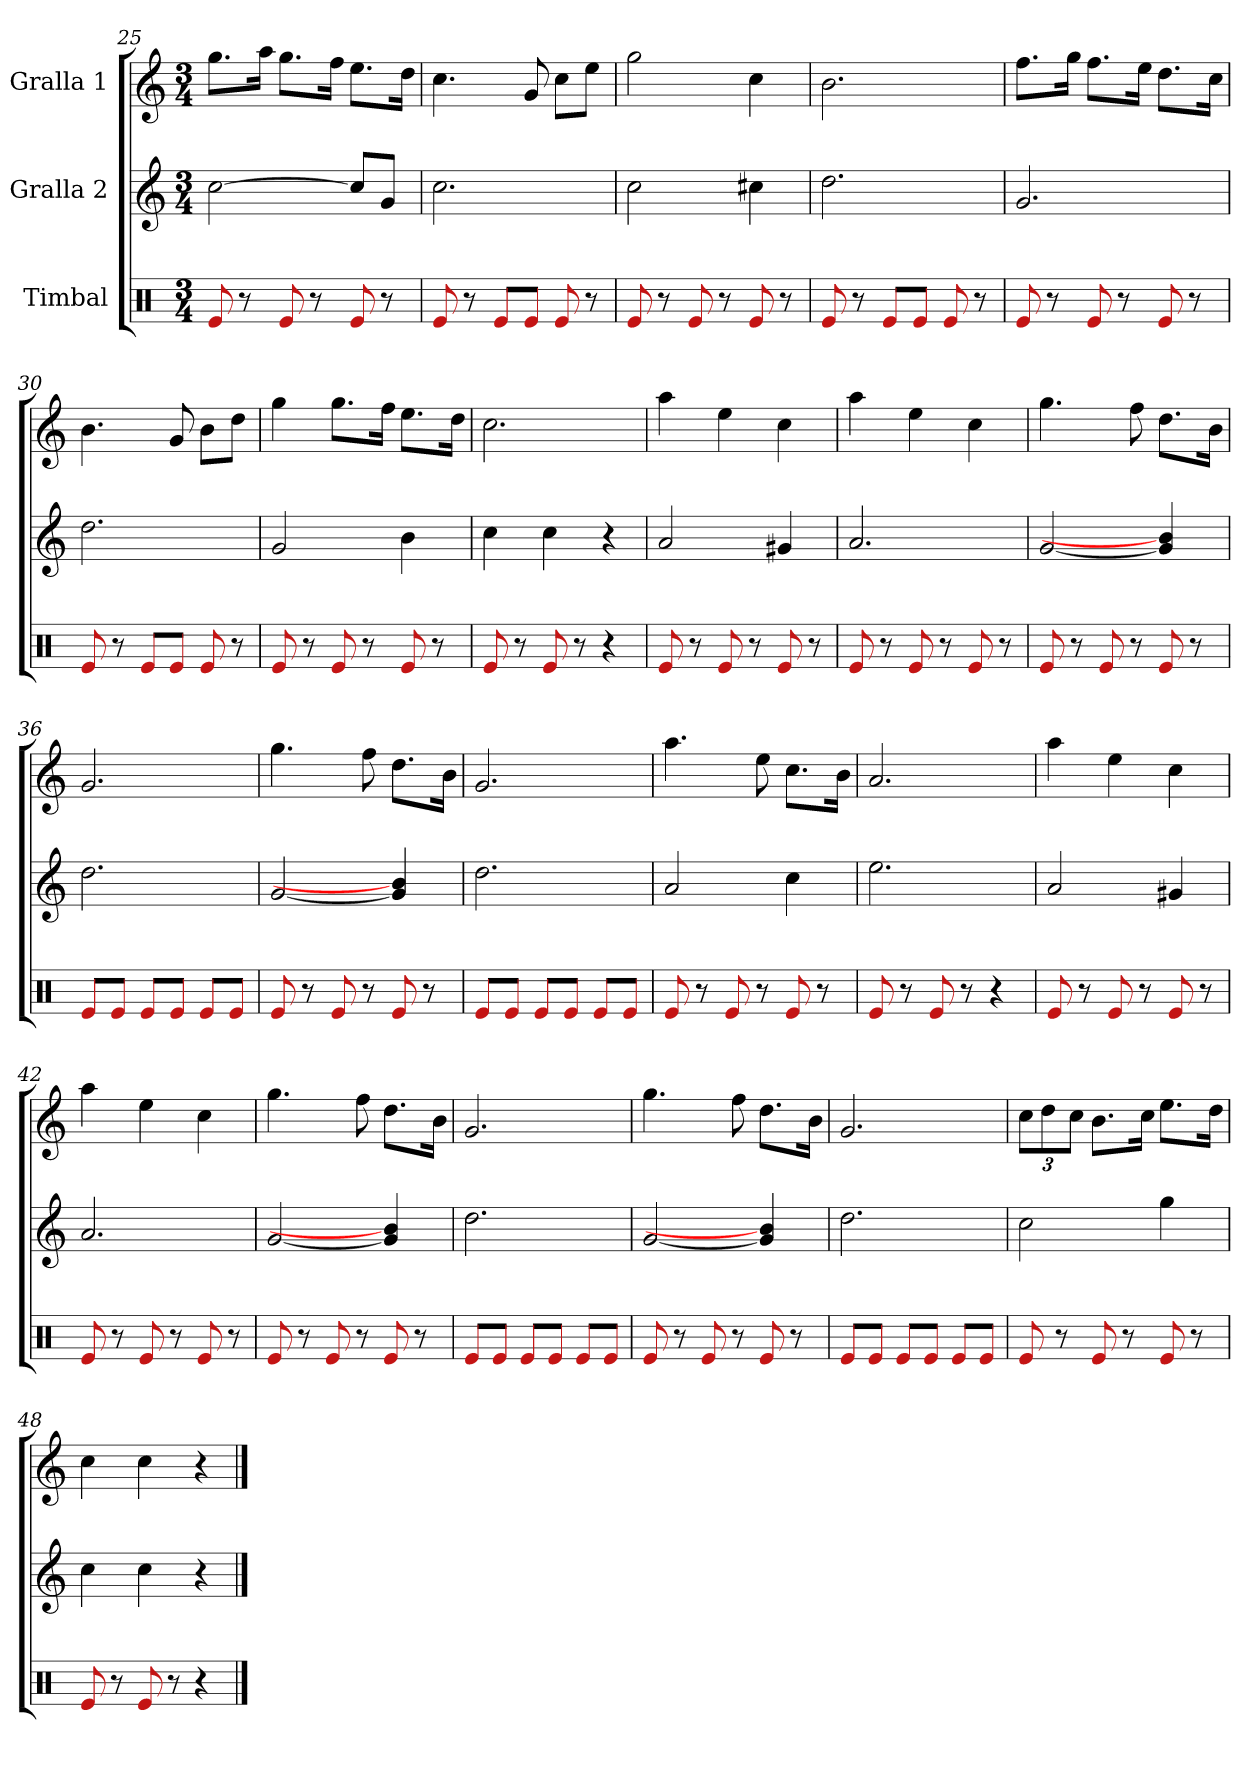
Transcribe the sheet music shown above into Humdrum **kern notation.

**kern	**kern	**kern
*part3	*part2	*part1
*staff3	*staff2	*staff1
*I"Timbal	*I"Gralla 2	*I"Gralla 1
*clefX	*clefG2	*clefG2
*k[]	*k[]	*k[]
*M3/4	*M3/4	*M3/4
=25	=25	=25
8e	[2cc	8.gg\L
8r	.	.
.	.	16aa\Jk
8e	.	8.gg\L
8r	.	.
.	.	16ff\Jk
8e	8cc/L]	8.ee\L
8r	8g/J	.
.	.	16dd\Jk
=26	=26	=26
8e	2.cc	4.cc
8r	.	.
8e/L	.	.
8e/J	.	8g
8e	.	8cc\L
8r	.	8ee\J
=27	=27	=27
8e	2cc	2gg
8r	.	.
8e	.	.
8r	.	.
8e	4cc#	4cc
8r	.	.
=28	=28	=28
8e	2.dd	2.b
8r	.	.
8e/L	.	.
8e/J	.	.
8e	.	.
8r	.	.
=29	=29	=29
8e	2.g	8.ff\L
8r	.	.
.	.	16gg\Jk
8e	.	8.ff\L
8r	.	.
.	.	16ee\Jk
8e	.	8.dd\L
8r	.	.
.	.	16cc\Jk
=30	=30	=30
8e	2.dd	4.b
8r	.	.
8e/L	.	.
8e/J	.	8g
8e	.	8b\L
8r	.	8dd\J
=31	=31	=31
8e	2g	4gg
8r	.	.
8e	.	8.gg\L
8r	.	.
.	.	16ff\Jk
8e	4b	8.ee\L
8r	.	.
.	.	16dd\Jk
=32	=32	=32
8e	4cc	2.cc
8r	.	.
8e	4cc	.
8r	.	.
4r	4r	.
=33	=33	=33
8e	2a	4aa
8r	.	.
8e	.	4ee
8r	.	.
8e	4g#	4cc
8r	.	.
=34	=34	=34
8e	2.a	4aa
8r	.	.
8e	.	4ee
8r	.	.
8e	.	4cc
8r	.	.
=35	=35	=35
8e	[2g	4.gg
8r	.	.
8e	.	.
8r	.	8ff
8e	4g] 4b]	8.dd\L
8r	.	.
.	.	16b\Jk
=36	=36	=36
8e/L	2.dd	2.g
8e/J	.	.
8e/L	.	.
8e/J	.	.
8e/L	.	.
8e/J	.	.
=37	=37	=37
8e	[2g	4.gg
8r	.	.
8e	.	.
8r	.	8ff
8e	4g] 4b]	8.dd\L
8r	.	.
.	.	16b\Jk
=38	=38	=38
8e/L	2.dd	2.g
8e/J	.	.
8e/L	.	.
8e/J	.	.
8e/L	.	.
8e/J	.	.
=39	=39	=39
8e	2a	4.aa
8r	.	.
8e	.	.
8r	.	8ee
8e	4cc	8.cc\L
8r	.	.
.	.	16b\Jk
=40	=40	=40
8e	2.ee	2.a
8r	.	.
8e	.	.
8r	.	.
4r	.	.
=41	=41	=41
8e	2a	4aa
8r	.	.
8e	.	4ee
8r	.	.
8e	4g#	4cc
8r	.	.
=42	=42	=42
8e	2.a	4aa
8r	.	.
8e	.	4ee
8r	.	.
8e	.	4cc
8r	.	.
=43	=43	=43
8e	[2g	4.gg
8r	.	.
8e	.	.
8r	.	8ff
8e	4g] 4b]	8.dd\L
8r	.	.
.	.	16b\Jk
=44	=44	=44
8e/L	2.dd	2.g
8e/J	.	.
8e/L	.	.
8e/J	.	.
8e/L	.	.
8e/J	.	.
=45	=45	=45
8e	[2g	4.gg
8r	.	.
8e	.	.
8r	.	8ff
8e	4g] 4b]	8.dd\L
8r	.	.
.	.	16b\Jk
=46	=46	=46
8e/L	2.dd	2.g
8e/J	.	.
8e/L	.	.
8e/J	.	.
8e/L	.	.
8e/J	.	.
=47	=47	=47
8e	2cc	12cc\L
.	.	12dd\
8r	.	.
.	.	12cc\J
8e	.	8.b\L
8r	.	.
.	.	16cc\Jk
8e	4gg	8.ee\L
8r	.	.
.	.	16dd\Jk
=48	=48	=48
8e	4cc	4cc
8r	.	.
8e	4cc	4cc
8r	.	.
4r	4r	4r
==	==	==
*-	*-	*-
